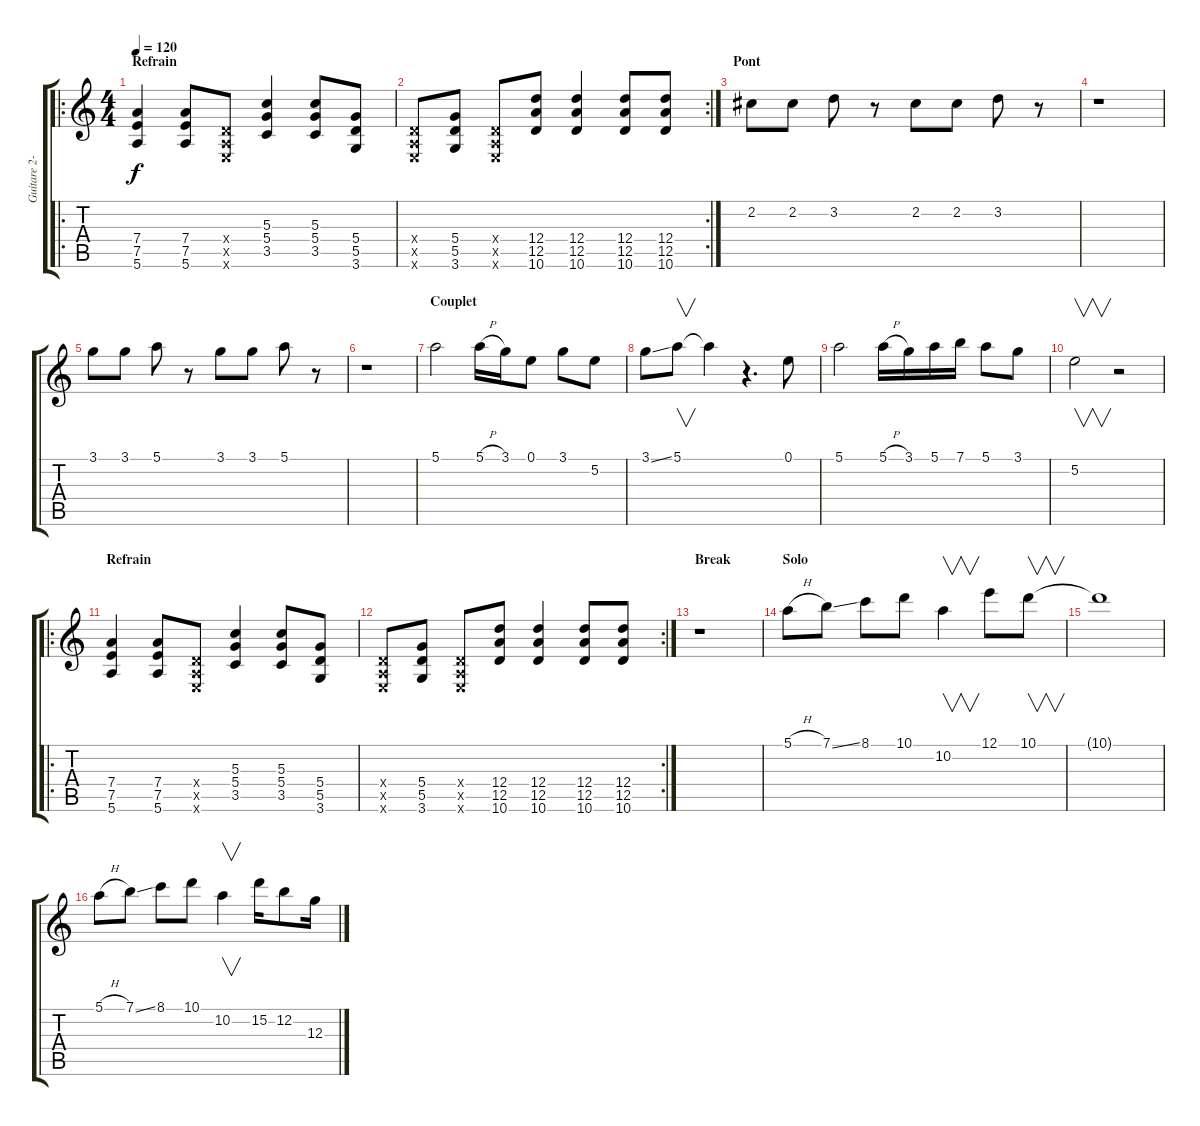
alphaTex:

\track ("Guitare 2-Remplissage" "Guitare 2-") {instrument acousticguitarnylon}
\staff {score tabs}
\tuning (E4 B3 G3 D3 A2 E2) {hide}
\ro
\ts (4 4)
\section ("" "Refrain")
\tempo 120
\clef g2
\ks c
(7.4 7.5 5.6).4{dy f volume 11 instrument overdrivenguitar} (7.4 7.5 5.6).8 (0.4{x} 0.5{x} 0.6{x}).8 (5.3 5.4 3.5).4 (5.3 5.4 3.5).8 (5.4 5.5 3.6).8 |
\rc 2
(0.4{x} 0.5{x} 0.6{x}).8 (5.4 5.5 3.6).8 (0.4{x} 0.5{x} 0.6{x}).8 (12.4 12.5 10.6).8 (12.4 12.5 10.6).4 (12.4 12.5 10.6).8 (12.4 12.5 10.6).8 |
\section ("" "Pont")
2.2.8{volume 8 instrument overdrivenguitar} 2.2.8 3.2.8 r.8 2.2.8 2.2.8 3.2.8 r.8 |
r.1 |
3.1.8 3.1.8 5.1.8 r.8 3.1.8 3.1.8 5.1.8 r.8 |
r.1 |
\section ("" "Couplet")
5.1.2{volume 12 instrument overdrivenguitar} 5.1{h}.16 3.1.16 0.1.8 3.1.8 5.2.8 |
3.1{ss}.8 5.1.8{v} 5.1{t}.4 r.4{d} 0.1.8 |
5.1.2 5.1{h}.16 3.1.16 5.1.16 7.1.16 5.1.8 3.1.8 |
5.2.2{v} r.2 |
\ro
\section ("" "Refrain")
(7.4 7.5 5.6).4{volume 11 instrument overdrivenguitar} (7.4 7.5 5.6).8 (0.4{x} 0.5{x} 0.6{x}).8 (5.3 5.4 3.5).4 (5.3 5.4 3.5).8 (5.4 5.5 3.6).8 |
\rc 2
(0.4{x} 0.5{x} 0.6{x}).8 (5.4 5.5 3.6).8 (0.4{x} 0.5{x} 0.6{x}).8 (12.4 12.5 10.6).8 (12.4 12.5 10.6).4 (12.4 12.5 10.6).8 (12.4 12.5 10.6).8 |
\section ("" "Break")
r.1 |
\section ("" "Solo")
5.1{h}.8{instrument overdrivenguitar} 7.1{ss}.8 8.1.8 10.1.8 10.2.4{v} 12.1.8 10.1.8{v} |
10.1{t}.1 |
5.1{h}.8 7.1{ss}.8 8.1.8 10.1.8 10.2.4{v} 15.2.16 12.2.8 12.3.16
